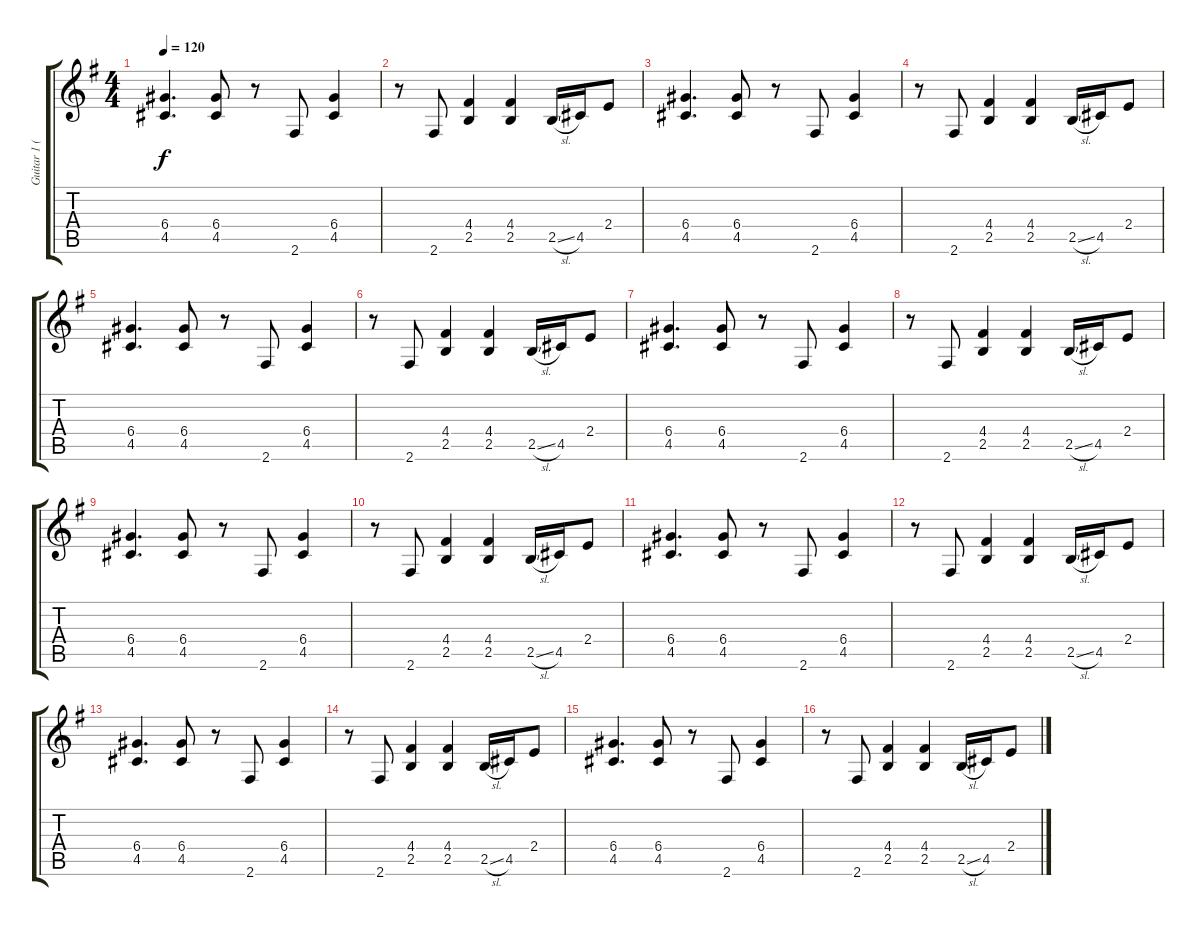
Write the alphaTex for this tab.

\track ("Guitar 1 (Tony Iommi)" "Guitar 1 (") {instrument overdrivenguitar}
\staff {score tabs}
\tuning (E4 B3 G3 D3 A2 E2) {hide}
\ts (4 4)
\tempo 120
\clef g2
\ks g
(6.4 4.5).4{d dy f} (6.4 4.5).8 r.8 2.6.8 (6.4 4.5).4 |
r.8 2.6.8 (4.4 2.5).4 (4.4 2.5).4 2.5{sl}.16 4.5.16 2.4.8 |
(6.4 4.5).4{d} (6.4 4.5).8 r.8 2.6.8 (6.4 4.5).4 |
r.8 2.6.8 (4.4 2.5).4 (4.4 2.5).4 2.5{sl}.16 4.5.16 2.4.8 |
(6.4 4.5).4{d} (6.4 4.5).8 r.8 2.6.8 (6.4 4.5).4 |
r.8 2.6.8 (4.4 2.5).4 (4.4 2.5).4 2.5{sl}.16 4.5.16 2.4.8 |
(6.4 4.5).4{d} (6.4 4.5).8 r.8 2.6.8 (6.4 4.5).4 |
r.8 2.6.8 (4.4 2.5).4 (4.4 2.5).4 2.5{sl}.16 4.5.16 2.4.8 |
(6.4 4.5).4{d} (6.4 4.5).8 r.8 2.6.8 (6.4 4.5).4 |
r.8 2.6.8 (4.4 2.5).4 (4.4 2.5).4 2.5{sl}.16 4.5.16 2.4.8 |
(6.4 4.5).4{d} (6.4 4.5).8 r.8 2.6.8 (6.4 4.5).4 |
r.8 2.6.8 (4.4 2.5).4 (4.4 2.5).4 2.5{sl}.16 4.5.16 2.4.8 |
(6.4 4.5).4{d} (6.4 4.5).8 r.8 2.6.8 (6.4 4.5).4 |
r.8 2.6.8 (4.4 2.5).4 (4.4 2.5).4 2.5{sl}.16 4.5.16 2.4.8 |
(6.4 4.5).4{d} (6.4 4.5).8 r.8 2.6.8 (6.4 4.5).4 |
r.8 2.6.8 (4.4 2.5).4 (4.4 2.5).4 2.5{sl}.16 4.5.16 2.4.8
